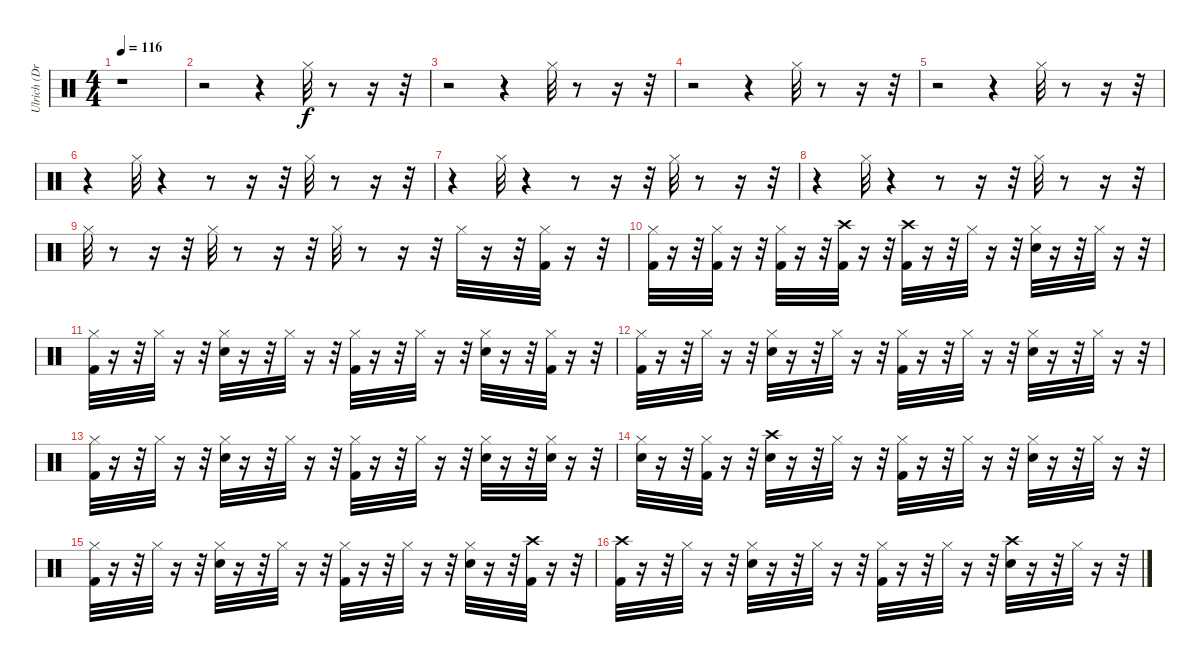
\track ("Ulrich (Drums)" "Ulrich (Dr") {instrument percussion}
\staff {score}
\articulation defaults
\ts (4 4)
\tempo 116
\clef neutral
\ks c
r.1{dy f} |
r.2 r.4 "Hi-Hat (closed)".32 r.8 r.16 r.32 |
r.2 r.4 "Hi-Hat (closed)".32 r.8 r.16 r.32 |
r.2 r.4 "Hi-Hat (closed)".32 r.8 r.16 r.32 |
r.2 r.4 "Hi-Hat (closed)".32 r.8 r.16 r.32 |
r.4 "Hi-Hat (closed)".32 r.4 r.8 r.16 r.32 "Hi-Hat (closed)".32 r.8 r.16 r.32 |
r.4 "Hi-Hat (closed)".32 r.4 r.8 r.16 r.32 "Hi-Hat (closed)".32 r.8 r.16 r.32 |
r.4 "Hi-Hat (closed)".32 r.4 r.8 r.16 r.32 "Hi-Hat (closed)".32 r.8 r.16 r.32 |
"Hi-Hat (closed)".32 r.8 r.16 r.32 "Hi-Hat (closed)".32 r.8 r.16 r.32 "Hi-Hat (closed)".32 r.8 r.16 r.32 "Hi-Hat (closed)".32 r.16 r.32 ("Kick (hit) 2" "Hi-Hat (closed)").32 r.16 r.32 |
("Kick (hit) 2" "Hi-Hat (closed)").32 r.16 r.32 ("Kick (hit) 2" "Hi-Hat (closed)").32 r.16 r.32 ("Kick (hit) 2" "Hi-Hat (closed)").32 r.16 r.32 ("Kick (hit) 2" "Crash high (hit)").32 r.16 r.32 ("Kick (hit) 2" "Crash high (hit)").32 r.16 r.32 "Hi-Hat (closed)".32 r.16 r.32 ("Snare (hit) 2" "Hi-Hat (closed)").32 r.16 r.32 "Hi-Hat (closed)".32 r.16 r.32 |
("Hi-Hat (closed)" "Kick (hit) 2").32 r.16 r.32 "Hi-Hat (closed)".32 r.16 r.32 ("Snare (hit) 2" "Hi-Hat (closed)").32 r.16 r.32 "Hi-Hat (closed)".32 r.16 r.32 ("Hi-Hat (closed)" "Kick (hit) 2").32 r.16 r.32 "Hi-Hat (closed)".32 r.16 r.32 ("Snare (hit) 2" "Hi-Hat (closed)").32 r.16 r.32 ("Hi-Hat (closed)" "Kick (hit) 2").32 r.16 r.32 |
("Kick (hit) 2" "Hi-Hat (closed)").32 r.16 r.32 "Hi-Hat (closed)".32 r.16 r.32 ("Snare (hit) 2" "Hi-Hat (closed)").32 r.16 r.32 "Hi-Hat (closed)".32 r.16 r.32 ("Kick (hit) 2" "Hi-Hat (closed)").32 r.16 r.32 "Hi-Hat (closed)".32 r.16 r.32 ("Snare (hit) 2" "Hi-Hat (closed)").32 r.16 r.32 "Hi-Hat (closed)".32 r.16 r.32 |
("Kick (hit) 2" "Hi-Hat (closed)").32 r.16 r.32 "Hi-Hat (closed)".32 r.16 r.32 ("Snare (hit) 2" "Hi-Hat (closed)").32 r.16 r.32 "Hi-Hat (closed)".32 r.16 r.32 ("Kick (hit) 2" "Hi-Hat (closed)").32 r.16 r.32 "Hi-Hat (closed)".32 r.16 r.32 ("Snare (hit) 2" "Hi-Hat (closed)").32 r.16 r.32 ("Snare (hit) 2" "Hi-Hat (closed)").32 r.16 r.32 |
("Snare (hit) 2" "Hi-Hat (closed)").32 r.16 r.32 ("Kick (hit) 2" "Hi-Hat (closed)").32 r.16 r.32 ("Crash high (hit)" "Snare (hit) 2").32 r.16 r.32 "Hi-Hat (closed)".32 r.16 r.32 ("Hi-Hat (closed)" "Kick (hit) 2").32 r.16 r.32 "Hi-Hat (closed)".32 r.16 r.32 ("Snare (hit) 2" "Hi-Hat (closed)").32 r.16 r.32 "Hi-Hat (closed)".32 r.16 r.32 |
("Hi-Hat (closed)" "Kick (hit) 2").32 r.16 r.32 "Hi-Hat (closed)".32 r.16 r.32 ("Snare (hit) 2" "Hi-Hat (closed)").32 r.16 r.32 "Hi-Hat (closed)".32 r.16 r.32 ("Hi-Hat (closed)" "Kick (hit) 2").32 r.16 r.32 "Hi-Hat (closed)".32 r.16 r.32 ("Snare (hit) 2" "Hi-Hat (closed)").32 r.16 r.32 ("Crash high (hit)" "Kick (hit) 2").32 r.16 r.32 |
("Kick (hit) 2" "Crash high (hit)").32 r.16 r.32 "Hi-Hat (closed)".32 r.16 r.32 ("Snare (hit) 2" "Hi-Hat (closed)").32 r.16 r.32 "Hi-Hat (closed)".32 r.16 r.32 ("Hi-Hat (closed)" "Kick (hit) 2").32 r.16 r.32 "Hi-Hat (closed)".32 r.16 r.32 ("Crash high (hit)" "Snare (hit) 2").32 r.16 r.32 "Hi-Hat (closed)".32 r.16 r.32
